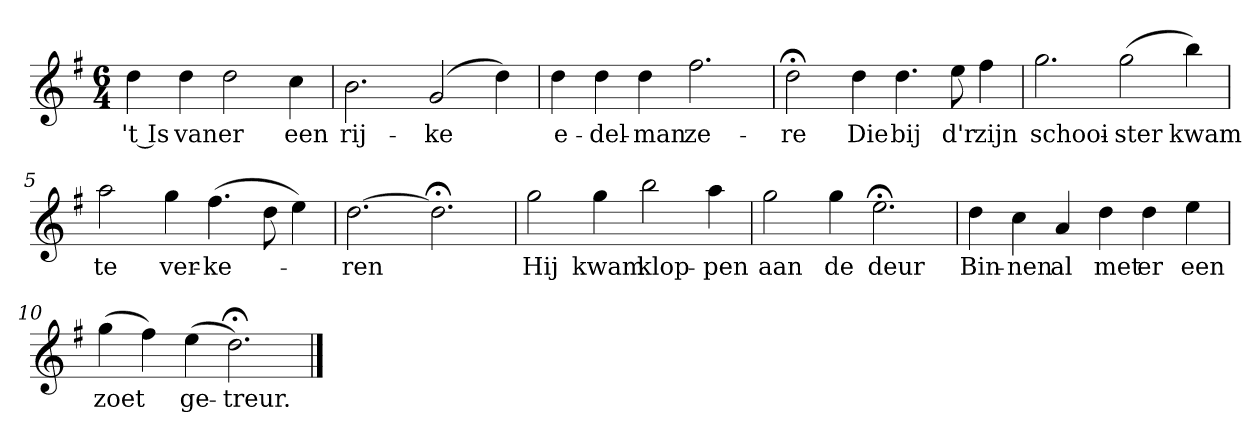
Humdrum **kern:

**kern	**text
*part1	*part1
*staff1	*staff1
*k[f#]	*
*G:	*
*M6/4	*
*MM120	*
=	=
4dd	't Is
4dd	van
2dd	er
4cc	een
=1	=1
2.b	rij-
(2g	-ke
4dd)	.
=2	=2
4dd	e-
4dd	-del-
4dd	-man
2.ff#	ze-
=3	=3
2dd;<	-re
4dd	Die
4.dd	bij
8ee	d'r
4ff#	zijn
=4	=4
2.gg	schooi-
(2gg	-ster
4bb)	kwam
=5	=5
2aa	te
4gg	ver-
(4.ff#	-ke-
8dd	.
4ee)	.
=6	=6
[2.dd	-ren
2.dd;<]	.
=7	=7
2gg	Hij
4gg	kwam
2bb	klop-
4aa	-pen
=8	=8
2gg	aan
4gg	de
2.ee;<	deur
=9	=9
4dd	Bin-
4cc	-nen
4a	al
4dd	met
4dd	er
4ee	een
=10	=10
(4gg	zoet
4ff#)	.
(4ee	ge-
2.dd;<)	-treur.
==	==
*-	*-
